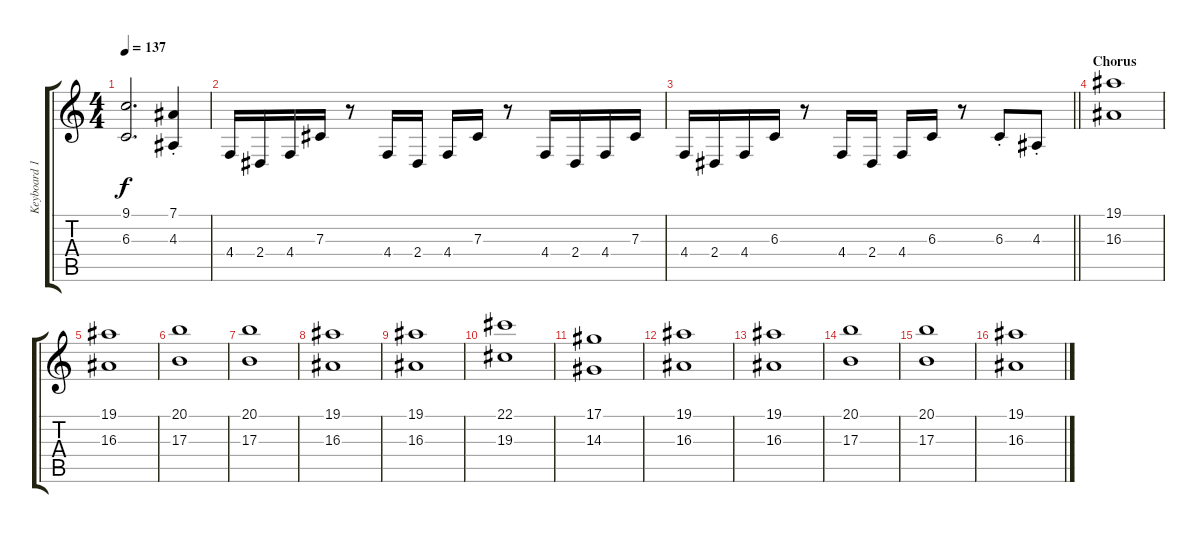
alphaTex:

\track ("Keyboard 1" "Keyboard 1") {instrument stringensemble1}
\staff {score tabs}
\tuning (Eb4 Bb3 Gb3 Db3 Ab2 Eb2) {hide}
\ts (4 4)
\tempo 137
\clef g2
\ks c
(9.1{t} 6.3{t}).2{d dy f} (7.1{st} 4.3{st}).4 |
4.4.16 2.4.16 4.4.16 7.3.16 r.8 4.4.16 2.4.16 4.4.16 7.3.16 r.8 4.4.16 2.4.16 4.4.16 7.3.16 |
\barLineRight lightlight
4.4.16 2.4.16 4.4.16 6.3.16 r.8 4.4.16 2.4.16 4.4.16 6.3.16 r.8 6.3{st}.8 4.3{st}.8 |
\section ("" "Chorus")
(19.1 16.3).1 |
(19.1 16.3).1 |
(20.1 17.3).1 |
(20.1 17.3).1 |
(19.1 16.3).1 |
(19.1 16.3).1 |
(22.1 19.3).1 |
(17.1 14.3).1 |
(19.1 16.3).1 |
(19.1 16.3).1 |
(20.1 17.3).1 |
(20.1 17.3).1 |
(19.1 16.3).1
